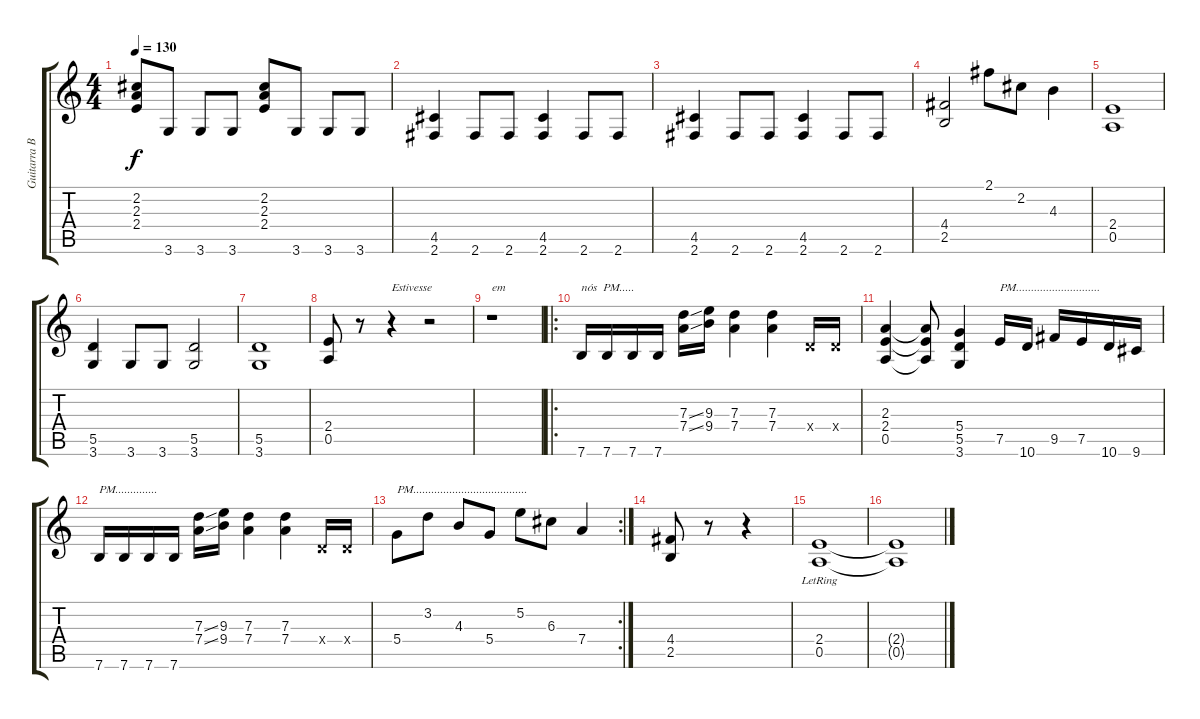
\track ("Guitarra Base" "Guitarra B") {instrument overdrivenguitar}
\staff {score tabs}
\tuning (E4 B3 G3 D3 A2 E2) {hide}
\ts (4 4)
\tempo 130
\clef g2
\ks c
(2.2 2.3 2.4).8{dy f} 3.6.8 3.6.8 3.6.8 (2.2 2.3 2.4).8 3.6.8 3.6.8 3.6.8 |
(4.5 2.6).4 2.6.8 2.6.8 (4.5 2.6).4 2.6.8 2.6.8 |
(4.5 2.6).4 2.6.8 2.6.8 (4.5 2.6).4 2.6.8 2.6.8 |
(4.4 2.5).2 2.1.8 2.2.8 4.3.4 |
(2.4 0.5).1 |
(5.5 3.6).4 3.6.8 3.6.8 (5.5 3.6).2 |
(5.5 3.6).1 |
(2.4 0.5).8 r.8 r.4{txt "Estivesse"} r.2 |
r.1{txt "em"} |
\ro
7.6.16{txt "nós  PM....."} 7.6.16 7.6.16 7.6.16 (7.3{ss} 7.4{ss}).16 (9.3 9.4).16 (7.3 7.4).4 (7.3 7.4).4 0.4{x}.16 0.4{x}.16 |
(2.3 2.4 0.5).4 (2.3{t} 2.4{t} 0.5{t}).8 (5.4 5.5 3.6).4 7.5.16{txt "PM............................"} 10.6.16 9.5.16 7.5.16 10.6.16 9.6.16 |
7.6.16{txt "PM.............."} 7.6.16 7.6.16 7.6.16 (7.3{ss} 7.4{ss}).16 (9.3 9.4).16 (7.3 7.4).4 (7.3 7.4).4 0.4{x}.16 0.4{x}.16 |
\rc 2
5.4.8{txt "PM......................................"} 3.2.8 4.3.8 5.4.8 5.2.8 6.3.8 7.4.4 |
(4.4 2.5).8 r.8 r.4 |
(2.4{lr} 0.5{lr}).1 |
(2.4{t} 0.5{t}).1{volume 3}
